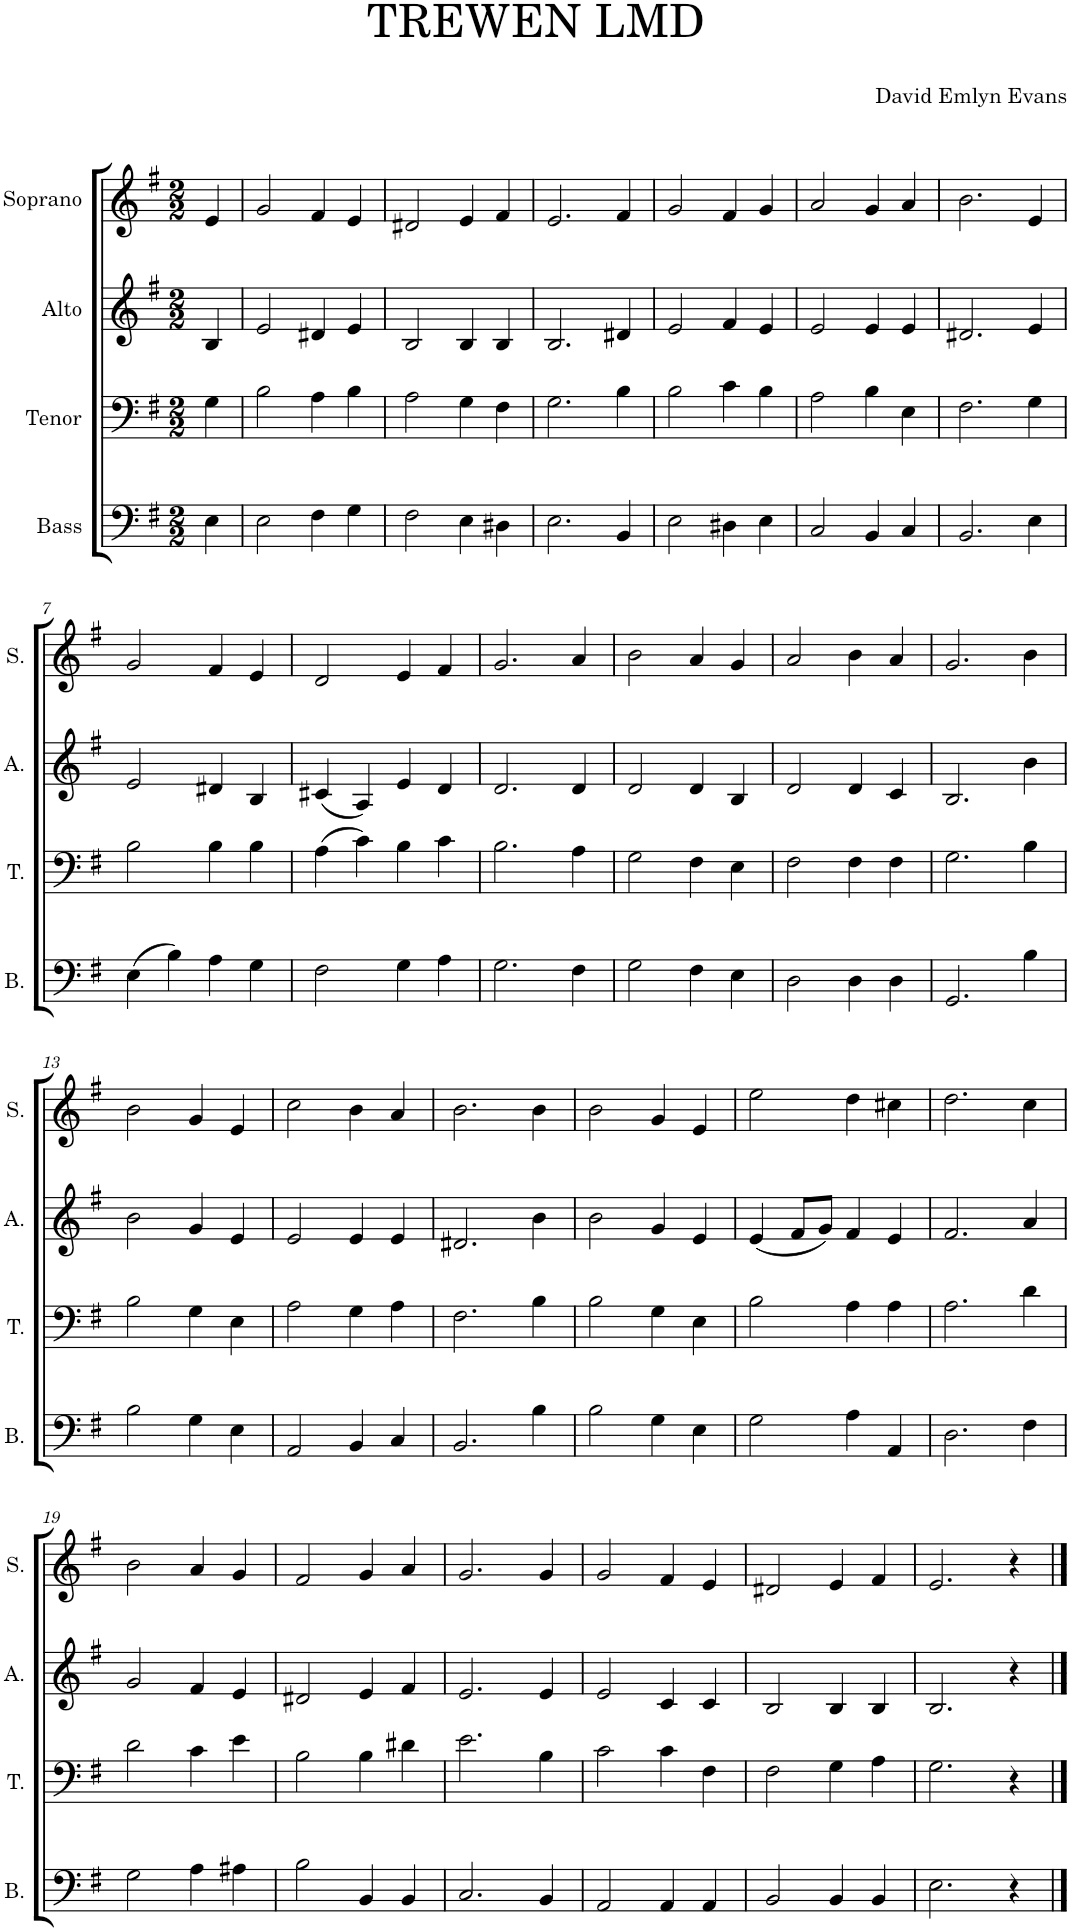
**kern	**kern	**kern	**kern
*part4	*part3	*part2	*part1
*staff4	*staff3	*staff2	*staff1
*I"Bass	*I"Tenor	*I"Alto	*I"Soprano
*I'B.	*I'T.	*I'A.	*I'S.
*clefF4	*clefF4	*clefG2	*clefG2
*k[f#]	*k[f#]	*k[f#]	*k[f#]
*M2/2	*M2/2	*M2/2	*M2/2
=	=	=	=
4E\	4G\	4B/	4e/
=1	=1	=1	=1
2E\	2B\	2e/	2g/
4F#\	4A\	4d#X/	4f#/
4G\	4B\	4e/	4e/
=2	=2	=2	=2
2F#\	2A\	2B/	2d#X/
4E\	4G\	4B/	4e/
4D#X\	4F#\	4B/	4f#/
=3	=3	=3	=3
2.E\	2.G\	2.B/	2.e/
4BB/	4B\	4d#X/	4f#/
=4	=4	=4	=4
2E\	2B\	2e/	2g/
4D#X\	4c\	4f#/	4f#/
4E\	4B\	4e/	4g/
=5	=5	=5	=5
2C/	2A\	2e/	2a/
4BB/	4B\	4e/	4g/
4C/	4E\	4e/	4a/
=6	=6	=6	=6
2.BB/	2.F#\	2.d#X/	2.b\
4E\	4G\	4e/	4e/
!!LO:LB:g=z
=7	=7	=7	=7
(4E\	2B\	2e/	2g/
4B\)	.	.	.
4A\	4B\	4d#X/	4f#/
4G\	4B\	4B/	4e/
=8	=8	=8	=8
2F#\	(4A\	(4c#X/	2d/
.	4c\)	4A/)	.
4G\	4B\	4e/	4e/
4A\	4c\	4d/	4f#/
=9	=9	=9	=9
2.G\	2.B\	2.d/	2.g/
4F#\	4A\	4d/	4a/
=10	=10	=10	=10
2G\	2G\	2d/	2b\
4F#\	4F#\	4d/	4a/
4E\	4E\	4B/	4g/
=11	=11	=11	=11
2D\	2F#\	2d/	2a/
4D\	4F#\	4d/	4b\
4D\	4F#\	4c/	4a/
=12	=12	=12	=12
2.GG/	2.G\	2.B/	2.g/
4B\	4B\	4b\	4b\
!!LO:LB:g=z
=13	=13	=13	=13
2B\	2B\	2b\	2b\
4G\	4G\	4g/	4g/
4E\	4E\	4e/	4e/
=14	=14	=14	=14
2AA/	2A\	2e/	2cc\
4BB/	4G\	4e/	4b\
4C/	4A\	4e/	4a/
=15	=15	=15	=15
2.BB/	2.F#\	2.d#X/	2.b\
4B\	4B\	4b\	4b\
=16	=16	=16	=16
2B\	2B\	2b\	2b\
4G\	4G\	4g/	4g/
4E\	4E\	4e/	4e/
=17	=17	=17	=17
2G\	2B\	(4e/	2ee\
.	.	8f#/L	.
.	.	8g/J)	.
4A\	4A\	4f#/	4dd\
4AA/	4A\	4e/	4cc#X\
=18	=18	=18	=18
2.D\	2.A\	2.f#/	2.dd\
4F#\	4d\	4a/	4cc\
!!LO:LB:g=z
=19	=19	=19	=19
2G\	2d\	2g/	2b\
4A\	4c\	4f#/	4a/
4A#X\	4e\	4e/	4g/
=20	=20	=20	=20
2B\	2B\	2d#X/	2f#/
4BB/	4B\	4e/	4g/
4BB/	4d#X\	4f#/	4a/
=21	=21	=21	=21
2.C/	2.e\	2.e/	2.g/
4BB/	4B\	4e/	4g/
=22	=22	=22	=22
2AA/	2c\	2e/	2g/
4AA/	4c\	4c/	4f#/
4AA/	4F#\	4c/	4e/
=23	=23	=23	=23
2BB/	2F#\	2B/	2d#X/
4BB/	4G\	4B/	4e/
4BB/	4A\	4B/	4f#/
=24	=24	=24	=24
2.E\	2.G\	2.B/	2.e/
4r	4r	4r	4r
==	==	==	==
*-	*-	*-	*-
